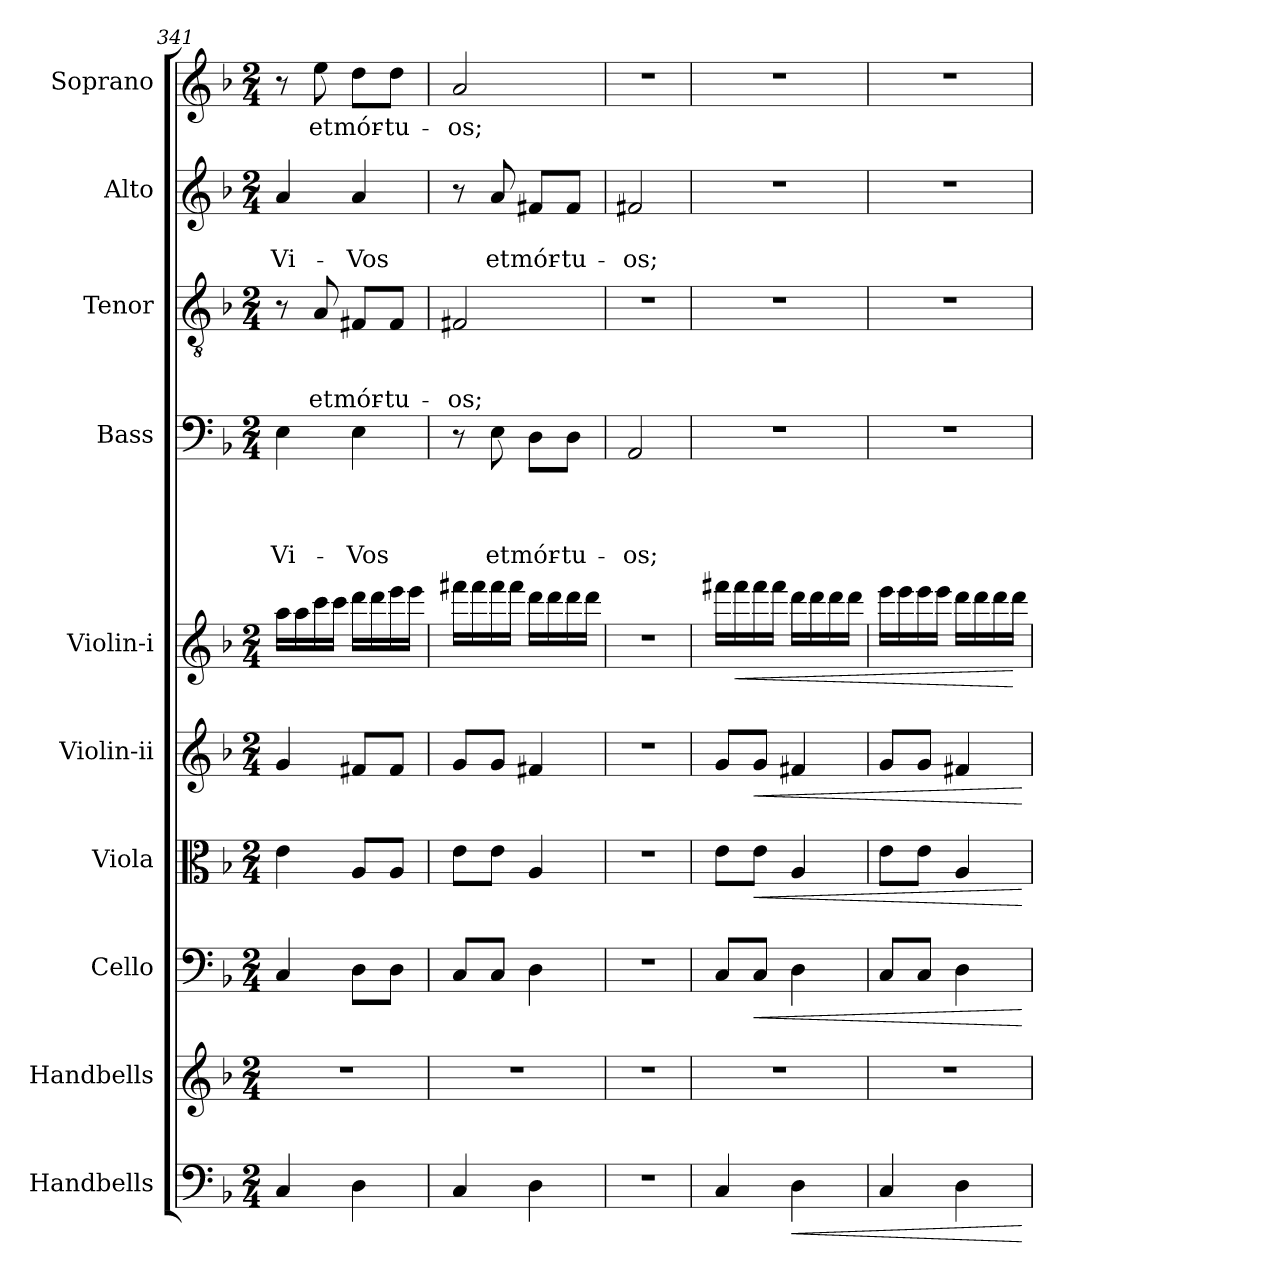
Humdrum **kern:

**kern	**dynam	**kern	**kern	**dynam	**kern	**dynam	**kern	**dynam	**kern	**dynam	**kern	**text	**text	**text	**text	**kern	**text	**text	**text	**kern	**text	**text	**kern	**text
*part10	*part10	*part9	*part8	*part8	*part7	*part7	*part6	*part6	*part5	*part5	*part4	*part4	*part4	*part4	*part4	*part3	*part3	*part3	*part3	*part2	*part2	*part2	*part1	*part1
*staff10	*staff10	*staff9	*staff8	*staff8	*staff7	*staff7	*staff6	*staff6	*staff5	*staff5	*staff4	*staff4	*staff4	*staff4	*staff4	*staff3	*staff3	*staff3	*staff3	*staff2	*staff2	*staff2	*staff1	*staff1
*I"Handbells	*	*I"Handbells	*I"Cello	*	*I"Viola	*	*I"Violin-ii	*	*I"Violin-i	*	*I"Bass	*	*	*	*	*I"Tenor	*	*	*	*I"Alto	*	*	*I"Soprano	*
*	*	*	*	*	*I'Vla.	*	*I'Vln.-ii	*	*I'Vln.-i	*	*I'B	*	*	*	*	*I'T	*	*	*	*I'A	*	*	*I'S	*
*clefF4	*	*clefG2	*clefF4	*	*clefC3	*	*clefG2	*	*clefG2	*	*clefF4	*	*	*	*	*clefGv2	*	*	*	*clefG2	*	*	*clefG2	*
*k[b-]	*	*k[b-]	*k[b-]	*	*k[b-]	*	*k[b-]	*	*k[b-]	*	*k[b-]	*	*	*	*	*k[b-]	*	*	*	*k[b-]	*	*	*k[b-]	*
*F:	*	*F:	*F:	*	*F:	*	*F:	*	*F:	*	*F:	*	*	*	*	*F:	*	*	*	*F:	*	*	*F:	*
*M2/4	*	*M2/4	*M2/4	*	*M2/4	*	*M2/4	*	*M2/4	*	*M2/4	*	*	*	*	*M2/4	*	*	*	*M2/4	*	*	*M2/4	*
=341	=341	=341	=341	=341	=341	=341	=341	=341	=341	=341	=341	=341	=341	=341	=341	=341	=341	=341	=341	=341	=341	=341	=341	=341
!	!	!LO:N:vis=1	!	!	!	!	!	!	!	!	!	!	!	!	!LO:LY:b	!	!	!	!	!	!	!LO:LY:b	!	!
4C/	.	2r	4C/	.	4e\	.	4g/	.	16aa\LL	.	4E\	.	.	.	Vi-	8r	.	.	.	4a/	.	Vi-	8r	.
.	.	.	.	.	.	.	.	.	16aa\	.	.	.	.	.	.	.	.	.	.	.	.	.	.	.
!	!	!	!	!	!	!	!	!	!	!	!	!	!	!	!	!	!	!	!LO:LY:b	!	!	!	!	!LO:LY:b
.	.	.	.	.	.	.	.	.	16ccc\	.	.	.	.	.	.	8A/	.	.	et	.	.	.	8ee\	et
.	.	.	.	.	.	.	.	.	16ccc\JJ	.	.	.	.	.	.	.	.	.	.	.	.	.	.	.
!	!	!	!	!	!	!	!	!	!	!	!	!	!	!	!LO:LY:b	!	!	!	!LO:LY:b	!	!	!LO:LY:b	!	!LO:LY:b
4D\	.	.	8D\L	.	8A/L	.	8f#X/L	.	16ddd\LL	.	4E\	.	.	.	-Vos	8F#X/L	.	.	mór-	4a/	.	-Vos	8dd\L	mór-
.	.	.	.	.	.	.	.	.	16ddd\	.	.	.	.	.	.	.	.	.	.	.	.	.	.	.
!	!	!	!	!	!	!	!	!	!	!	!	!	!	!	!	!	!	!	!LO:LY:b	!	!	!	!	!LO:LY:b
.	.	.	8D\J	.	8A/J	.	8f#/J	.	16eee\	.	.	.	.	.	.	8F#/J	.	.	-tu-	.	.	.	8dd\J	-tu-
.	.	.	.	.	.	.	.	.	16eee\JJ	.	.	.	.	.	.	.	.	.	.	.	.	.	.	.
!!LO:PB:g=z
=342	=342	=342	=342	=342	=342	=342	=342	=342	=342	=342	=342	=342	=342	=342	=342	=342	=342	=342	=342	=342	=342	=342	=342	=342
!	!	!LO:N:vis=1	!	!	!	!	!	!	!	!	!	!	!	!	!	!	!	!	!LO:LY:b	!	!	!	!	!LO:LY:b
4C/	.	2r	8C/L	.	8e\L	.	8g/L	.	16fff#X\LL	.	8r	.	.	.	.	2F#X/	.	.	-os;	8r	.	.	2a/	-os;
.	.	.	.	.	.	.	.	.	16fff#\	.	.	.	.	.	.	.	.	.	.	.	.	.	.	.
!	!	!	!	!	!	!	!	!	!	!	!	!	!	!	!LO:LY:b	!	!	!	!	!	!	!LO:LY:b	!	!
.	.	.	8C/J	.	8e\J	.	8g/J	.	16fff#\	.	8E\	.	.	.	et	.	.	.	.	8a/	.	et	.	.
.	.	.	.	.	.	.	.	.	16fff#\JJ	.	.	.	.	.	.	.	.	.	.	.	.	.	.	.
!	!	!	!	!	!	!	!	!	!	!	!	!	!	!	!LO:LY:b	!	!	!	!	!	!	!LO:LY:b	!	!
4D\	.	.	4D\	.	4A/	.	4f#X/	.	16ddd\LL	.	8D\L	.	.	.	mór-	.	.	.	.	8f#X/L	.	mór-	.	.
.	.	.	.	.	.	.	.	.	16ddd\	.	.	.	.	.	.	.	.	.	.	.	.	.	.	.
!	!	!	!	!	!	!	!	!	!	!	!	!	!	!	!LO:LY:b	!	!	!	!	!	!	!LO:LY:b	!	!
.	.	.	.	.	.	.	.	.	16ddd\	.	8D\J	.	.	.	-tu-	.	.	.	.	8f#/J	.	-tu-	.	.
.	.	.	.	.	.	.	.	.	16ddd\JJ	.	.	.	.	.	.	.	.	.	.	.	.	.	.	.
=343	=343	=343	=343	=343	=343	=343	=343	=343	=343	=343	=343	=343	=343	=343	=343	=343	=343	=343	=343	=343	=343	=343	=343	=343
!LO:N:vis=1	!	!LO:N:vis=1	!LO:N:vis=1	!	!LO:N:vis=1	!	!LO:N:vis=1	!	!LO:N:vis=1	!	!	!	!	!	!LO:LY:b	!LO:N:vis=1	!	!	!	!	!	!LO:LY:b	!LO:N:vis=1	!
2r	.	2r	2r	.	2r	.	2r	.	2r	.	2AA/	.	.	.	-os;	2r	.	.	.	2f#X/	.	-os;	2r	.
=344	=344	=344	=344	=344	=344	=344	=344	=344	=344	=344	=344	=344	=344	=344	=344	=344	=344	=344	=344	=344	=344	=344	=344	=344
!	!	!LO:N:vis=1	!	!	!	!	!	!	!	!	!LO:N:vis=1	!	!	!	!	!LO:N:vis=1	!	!	!	!LO:N:vis=1	!	!	!LO:N:vis=1	!
4C/	.	2r	8C/L	.	8e\L	.	8g/L	.	16fff#X\LL	.	2r	.	.	.	.	2r	.	.	.	2r	.	.	2r	.
!	!	!	!	!	!	!	!	!	!	!LO:HP:b	!	!	!	!	!	!	!	!	!	!	!	!	!	!
.	.	.	.	.	.	.	.	.	16fff#\	<	.	.	.	.	.	.	.	.	.	.	.	.	.	.
!	!	!	!	!LO:HP:b	!	!LO:HP:b	!	!LO:HP:b	!	!	!	!	!	!	!	!	!	!	!	!	!	!	!	!
.	.	.	8C/J	<	8e\J	<	8g/J	<	16fff#\	.	.	.	.	.	.	.	.	.	.	.	.	.	.	.
.	.	.	.	.	.	.	.	.	16fff#\JJ	.	.	.	.	.	.	.	.	.	.	.	.	.	.	.
!	!LO:HP:b	!	!	!	!	!	!	!	!	!	!	!	!	!	!	!	!	!	!	!	!	!	!	!
4D\	<	.	4D\	.	4A/	.	4f#X/	.	16ddd\LL	.	.	.	.	.	.	.	.	.	.	.	.	.	.	.
.	.	.	.	.	.	.	.	.	16ddd\	.	.	.	.	.	.	.	.	.	.	.	.	.	.	.
.	.	.	.	.	.	.	.	.	16ddd\	.	.	.	.	.	.	.	.	.	.	.	.	.	.	.
.	.	.	.	.	.	.	.	.	16ddd\JJ	.	.	.	.	.	.	.	.	.	.	.	.	.	.	.
=345	=345	=345	=345	=345	=345	=345	=345	=345	=345	=345	=345	=345	=345	=345	=345	=345	=345	=345	=345	=345	=345	=345	=345	=345
!	!	!LO:N:vis=1	!	!	!	!	!	!	!	!	!LO:N:vis=1	!	!	!	!	!LO:N:vis=1	!	!	!	!LO:N:vis=1	!	!	!LO:N:vis=1	!
4C/	.	2r	8C/L	.	8e\L	.	8g/L	.	16eee\LL	.	2r	.	.	.	.	2r	.	.	.	2r	.	.	2r	.
.	.	.	.	.	.	.	.	.	16eee\	.	.	.	.	.	.	.	.	.	.	.	.	.	.	.
.	.	.	8C/J	.	8e\J	.	8g/J	.	16eee\	.	.	.	.	.	.	.	.	.	.	.	.	.	.	.
.	.	.	.	.	.	.	.	.	16eee\JJ	.	.	.	.	.	.	.	.	.	.	.	.	.	.	.
4D\	.	.	4D\	.	4A/	.	4f#X/	.	16ddd\LL	.	.	.	.	.	.	.	.	.	.	.	.	.	.	.
.	.	.	.	.	.	.	.	.	16ddd\	.	.	.	.	.	.	.	.	.	.	.	.	.	.	.
.	.	.	.	.	.	.	.	.	16ddd\	.	.	.	.	.	.	.	.	.	.	.	.	.	.	.
.	.	.	.	.	.	.	.	.	16ddd\JJ	[	.	.	.	.	.	.	.	.	.	.	.	.	.	.
.	[	.	.	[	.	[	.	[	.	.	.	.	.	.	.	.	.	.	.	.	.	.	.	.
=	=	=	=	=	=	=	=	=	=	=	=	=	=	=	=	=	=	=	=	=	=	=	=	=
*-	*-	*-	*-	*-	*-	*-	*-	*-	*-	*-	*-	*-	*-	*-	*-	*-	*-	*-	*-	*-	*-	*-	*-	*-
